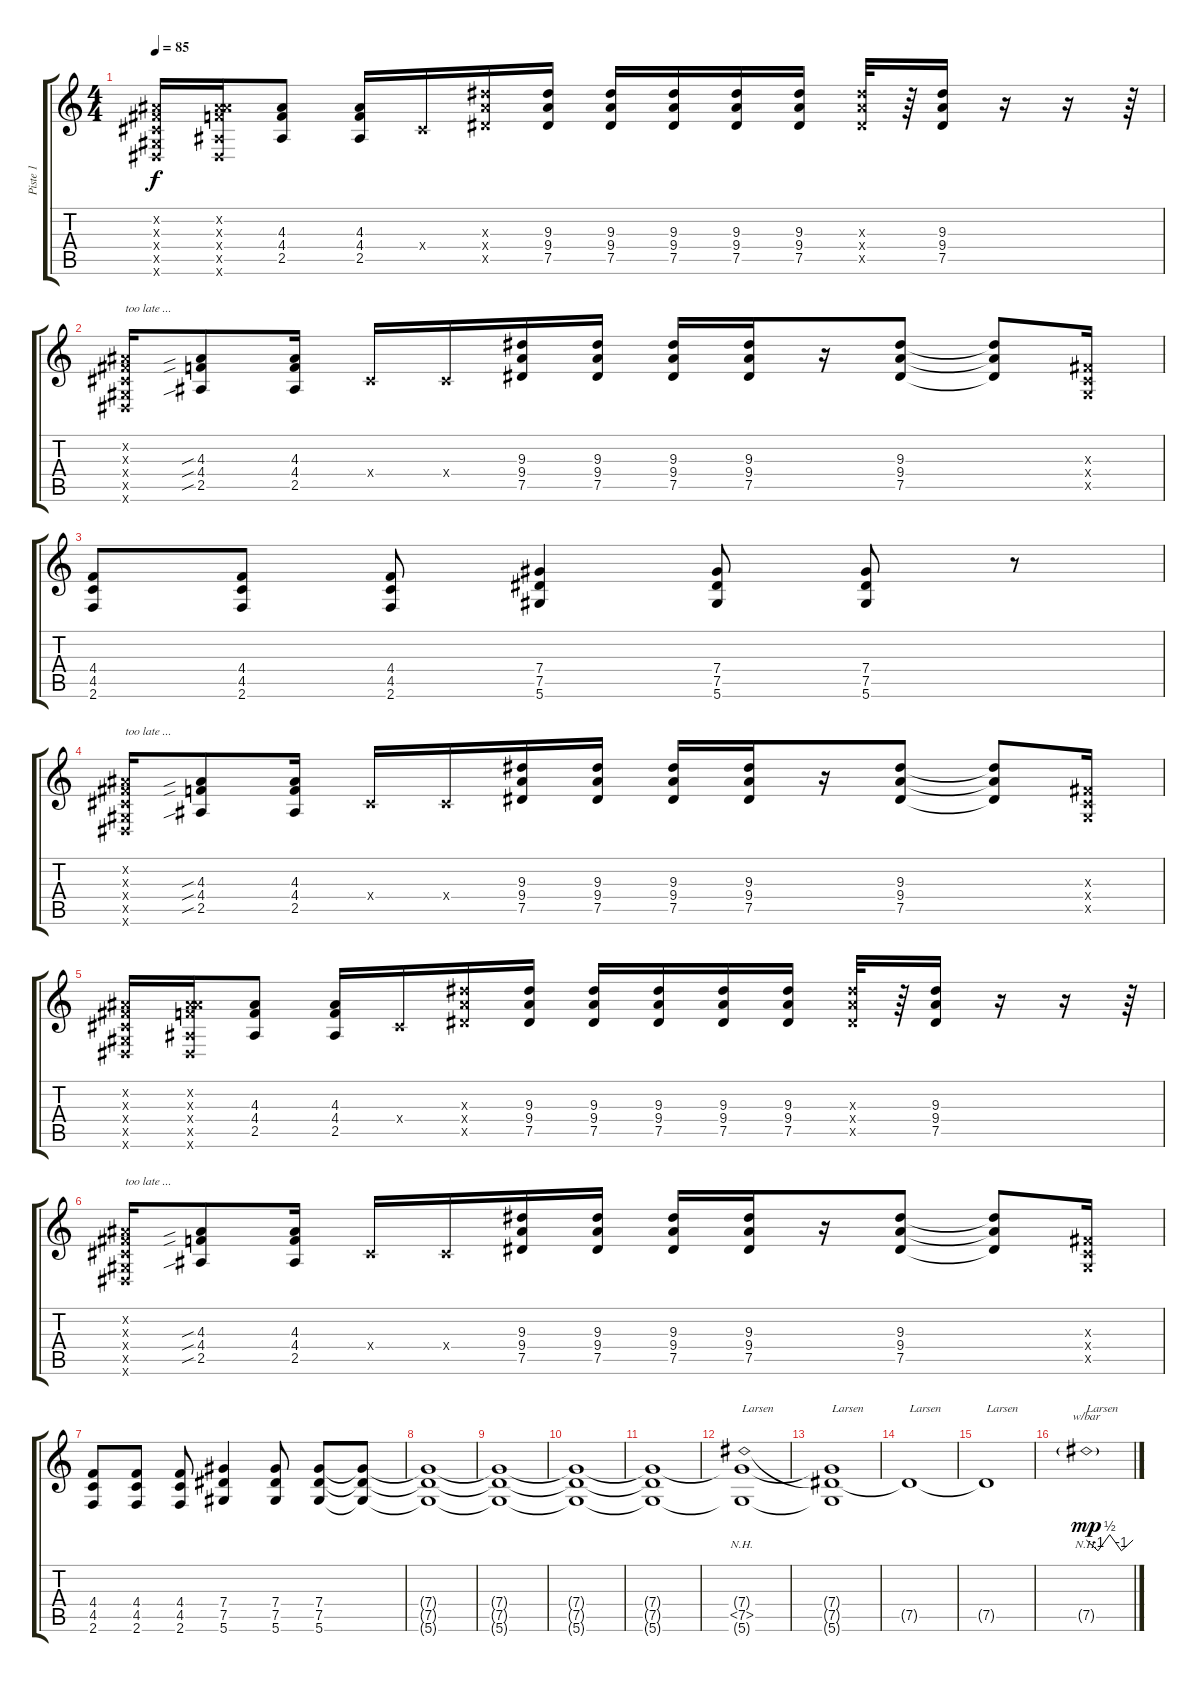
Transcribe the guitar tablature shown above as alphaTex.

\track ("Piste 1" "Piste 1") {instrument overdrivenguitar}
\staff {score tabs}
\tuning (Eb4 Bb3 Gb3 Db3 Ab2 Eb2) {hide}
\ts (4 4)
\tempo 85
\clef g2
\ks c
(0.2{x} 0.3{x} 0.4{x} 0.5{x} 0.6{x}).16{dy f} (0.2{x} 4.3{x} 4.4{x} 2.5{x} 0.6{x}).16 (4.3 4.4 2.5).8 (4.3 4.4 2.5).16 0.4{x}.16 (9.3{x} 9.4{x} 7.5{x}).16 (9.3 9.4 7.5).16 (9.3 9.4 7.5).16 (9.3 9.4 7.5).16 (9.3 9.4 7.5).16 (9.3 9.4 7.5).16 (9.3{x} 9.4{x} 7.5{x}).32 r.64 (9.3 9.4 7.5).16 r.16 r.16 r.64 |
(0.2{x} 0.3{x} 0.4{x} 0.5{x} 0.6{x}).16{txt "too late ..."} (4.3{sib} 4.4{sib} 2.5{sib}).8 (4.3 4.4 2.5).16 0.4{x}.16 0.4{x}.16 (9.3 9.4 7.5).16 (9.3 9.4 7.5).16 (9.3 9.4 7.5).16 (9.3 9.4 7.5).16 r.16 (9.3 9.4 7.5).8 (9.3{t} 9.4{t} 7.5{t}).8 (0.3{x} 0.4{x} 0.5{x}).16 |
(4.4 4.5 2.6).8 (4.4 4.5 2.6).8 (4.4 4.5 2.6).8 (7.4 7.5 5.6).4 (7.4 7.5 5.6).8 (7.4 7.5 5.6).8 r.8 |
(0.2{x} 0.3{x} 0.4{x} 0.5{x} 0.6{x}).16{txt "too late ..."} (4.3{sib} 4.4{sib} 2.5{sib}).8 (4.3 4.4 2.5).16 0.4{x}.16 0.4{x}.16 (9.3 9.4 7.5).16 (9.3 9.4 7.5).16 (9.3 9.4 7.5).16 (9.3 9.4 7.5).16 r.16 (9.3 9.4 7.5).8 (9.3{t} 9.4{t} 7.5{t}).8 (0.3{x} 0.4{x} 0.5{x}).16 |
(0.2{x} 0.3{x} 0.4{x} 0.5{x} 0.6{x}).16 (0.2{x} 4.3{x} 4.4{x} 2.5{x} 0.6{x}).16 (4.3 4.4 2.5).8 (4.3 4.4 2.5).16 0.4{x}.16 (9.3{x} 9.4{x} 7.5{x}).16 (9.3 9.4 7.5).16 (9.3 9.4 7.5).16 (9.3 9.4 7.5).16 (9.3 9.4 7.5).16 (9.3 9.4 7.5).16 (9.3{x} 9.4{x} 7.5{x}).32 r.64 (9.3 9.4 7.5).16 r.16 r.16 r.64 |
(0.2{x} 0.3{x} 0.4{x} 0.5{x} 0.6{x}).16{txt "too late ..."} (4.3{sib} 4.4{sib} 2.5{sib}).8 (4.3 4.4 2.5).16 0.4{x}.16 0.4{x}.16 (9.3 9.4 7.5).16 (9.3 9.4 7.5).16 (9.3 9.4 7.5).16 (9.3 9.4 7.5).16 r.16 (9.3 9.4 7.5).8 (9.3{t} 9.4{t} 7.5{t}).8 (0.3{x} 0.4{x} 0.5{x}).16 |
(4.4 4.5 2.6).8 (4.4 4.5 2.6).8 (4.4 4.5 2.6).8 (7.4 7.5 5.6).4 (7.4 7.5 5.6).8 (7.4 7.5 5.6).8 (7.4{t} 7.5{t} 5.6{t}).8 |
(7.4{t} 7.5{t} 5.6{t}).1 |
(7.4{t} 7.5{t} 5.6{t}).1 |
(7.4{t} 7.5{t} 5.6{t}).1 |
(7.4{t} 7.5{t} 5.6{t}).1 |
(7.4{t} 7.5{nh} 5.6{t}).1{txt "Larsen"} |
(7.4{t} 7.5{t} 5.6{t}).1{txt "Larsen"} |
7.5{t}.1{txt "Larsen"} |
7.5{t}.1{txt "Larsen"} |
7.5{nh g}.1{tbe (custom default 0 0 15 -4 30 2 45 -4 60 0) txt "Larsen" dy mp}
